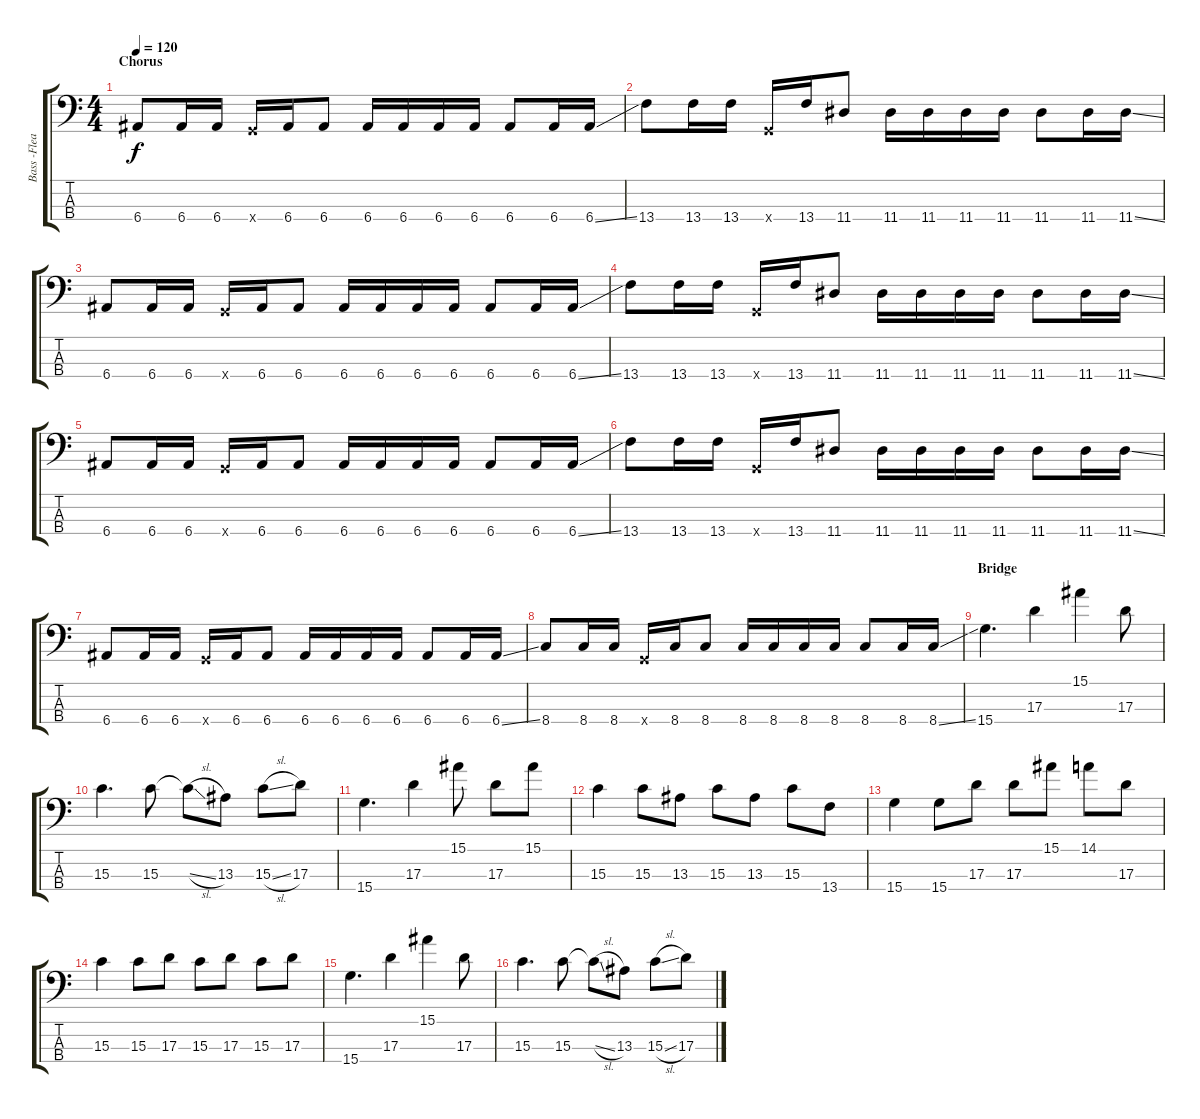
\track ("Bass -Flea" "Bass -Flea") {instrument electricbassfinger}
\staff {score tabs}
\tuning (G2 D2 A1 E1) {hide}
\ts (4 4)
\section ("" "Chorus")
\tempo 120
\clef f4
\ks c
6.4.8{dy f} 6.4.16 6.4.16 3.4{x}.16 6.4.16 6.4.8 6.4.16 6.4.16 6.4.16 6.4.16 6.4.8 6.4.16 6.4{ss}.16 |
13.4.8 13.4.16 13.4.16 3.4{x}.16 13.4.16 11.4.8 11.4.16 11.4.16 11.4.16 11.4.16 11.4.8 11.4.16 11.4{ss}.16 |
6.4.8 6.4.16 6.4.16 3.4{x}.16 6.4.16 6.4.8 6.4.16 6.4.16 6.4.16 6.4.16 6.4.8 6.4.16 6.4{ss}.16 |
13.4.8 13.4.16 13.4.16 3.4{x}.16 13.4.16 11.4.8 11.4.16 11.4.16 11.4.16 11.4.16 11.4.8 11.4.16 11.4{ss}.16 |
6.4.8 6.4.16 6.4.16 3.4{x}.16 6.4.16 6.4.8 6.4.16 6.4.16 6.4.16 6.4.16 6.4.8 6.4.16 6.4{ss}.16 |
13.4.8 13.4.16 13.4.16 3.4{x}.16 13.4.16 11.4.8 11.4.16 11.4.16 11.4.16 11.4.16 11.4.8 11.4.16 11.4{ss}.16 |
6.4.8 6.4.16 6.4.16 3.4{x}.16 6.4.16 6.4.8 6.4.16 6.4.16 6.4.16 6.4.16 6.4.8 6.4.16 6.4{ss}.16 |
8.4.8 8.4.16 8.4.16 3.4{x}.16 8.4.16 8.4.8 8.4.16 8.4.16 8.4.16 8.4.16 8.4.8 8.4.16 8.4{ss}.16 |
\section ("" "Bridge")
15.4.4{d} 17.3.4 15.1.4 17.3.8 |
15.3.4{d} 15.3.8 15.3{sl t}.8 13.3.8 15.3{sl}.8 17.3.8 |
15.4.4{d} 17.3.4 15.1.8 17.3.8 15.1.8 |
15.3.4 15.3.8 13.3.8 15.3.8 13.3.8 15.3.8 13.4.8 |
15.4.4 15.4.8 17.3.8 17.3.8 15.1.8 14.1.8 17.3.8 |
15.3.4 15.3.8 17.3.8 15.3.8 17.3.8 15.3.8 17.3.8 |
15.4.4{d} 17.3.4 15.1.4 17.3.8 |
15.3.4{d} 15.3.8 15.3{sl t}.8 13.3.8 15.3{sl}.8 17.3.8
